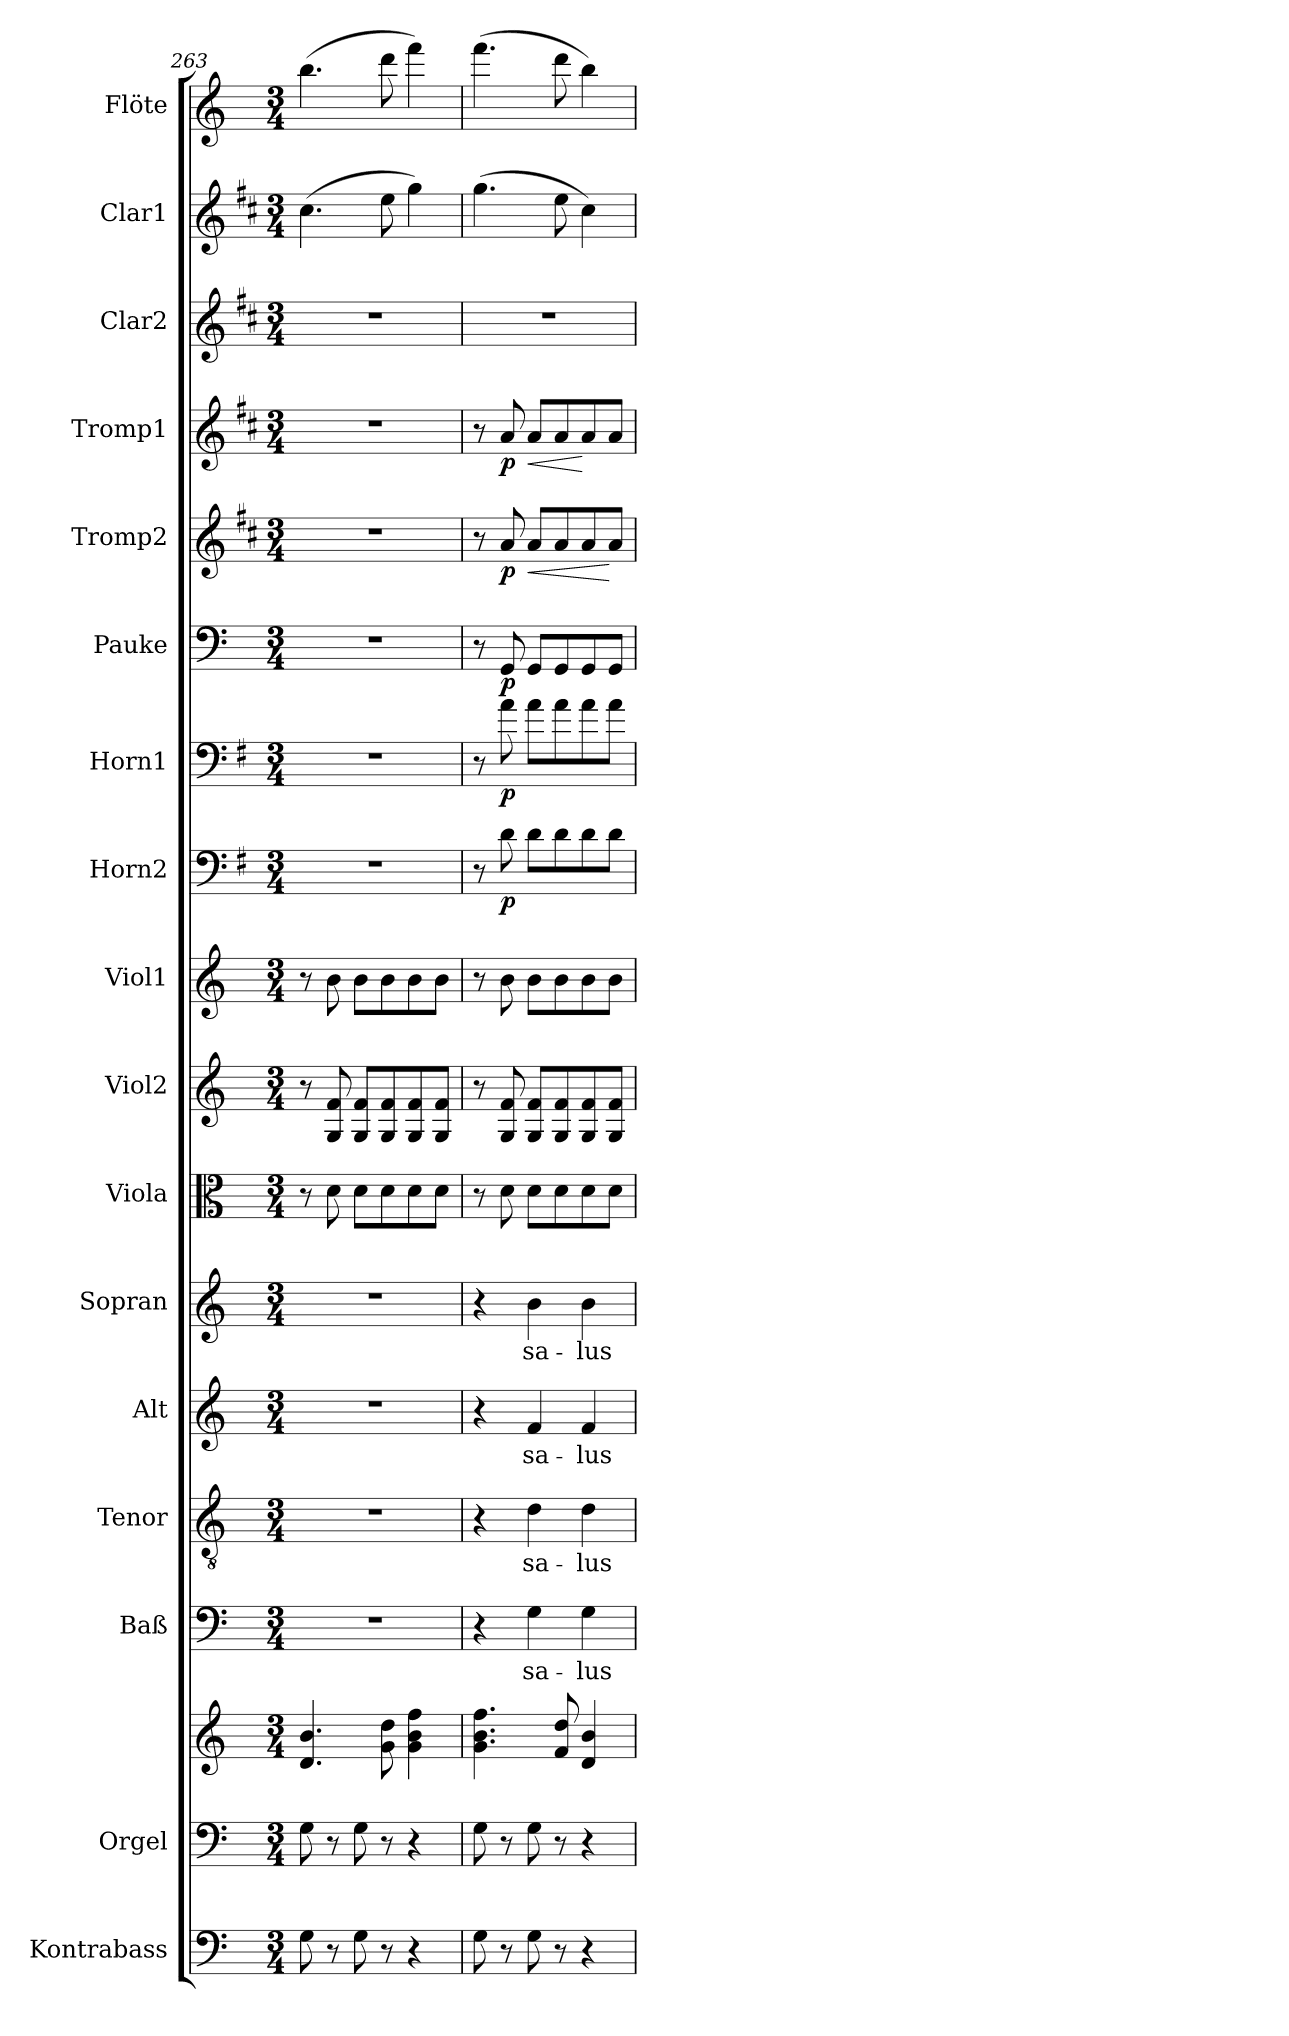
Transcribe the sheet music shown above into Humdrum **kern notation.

**kern	**kern	**kern	**kern	**text	**kern	**text	**kern	**text	**kern	**text	**kern	**kern	**kern	**kern	**dynam	**kern	**dynam	**kern	**dynam	**kern	**dynam	**kern	**dynam	**kern	**kern	**kern
*part17	*part16	*part16	*part15	*part15	*part14	*part14	*part13	*part13	*part12	*part12	*part11	*part10	*part9	*part8	*part8	*part7	*part7	*part6	*part6	*part5	*part5	*part4	*part4	*part3	*part2	*part1
*staff18	*staff17	*staff16	*staff15	*staff15	*staff14	*staff14	*staff13	*staff13	*staff12	*staff12	*staff11	*staff10	*staff9	*staff8	*staff8	*staff7	*staff7	*staff6	*staff6	*staff5	*staff5	*staff4	*staff4	*staff3	*staff2	*staff1
*I"Kontrabass	*I"Orgel	*	*I"Baß	*	*I"Tenor	*	*I"Alt	*	*I"Sopran	*	*I"Viola	*I"Viol2	*I"Viol1	*I"Horn2	*	*I"Horn1	*	*I"Pauke	*	*I"Tromp2	*	*I"Tromp1	*	*I"Clar2	*I"Clar1	*I"Flöte
*I'Kb	*	*	*I'B	*	*I'T	*	*I'A	*	*I'S	*	*I'Vla	*I'Vl2	*I'Vl1	*I'Hr2	*	*I'Hr1	*	*I'Pk	*	*I'Tr2	*	*I'Tr1	*	*I'Cl2	*I'Cl1	*I'Fl
*clefF4	*clefF4	*clefG2	*clefF4	*	*clefGv2	*	*clefG2	*	*clefG2	*	*clefC3	*clefG2	*clefG2	*clefF4	*	*clefF4	*	*clefF4	*	*clefG2	*	*clefG2	*	*clefG2	*clefG2	*clefG2
*ITrd7c12	*	*	*	*	*	*	*	*	*	*	*	*	*	*ITrd4c7	*	*ITrd4c7	*	*	*	*ITrd1c2	*	*ITrd1c2	*	*ITrd1c2	*ITrd1c2	*
*k[]	*k[]	*k[]	*k[]	*	*k[]	*	*k[]	*	*k[]	*	*k[]	*k[]	*k[]	*k[]	*	*k[]	*	*k[]	*	*k[]	*	*k[]	*	*k[]	*k[]	*k[]
*C:	*C:	*C:	*C:	*	*C:	*	*C:	*	*C:	*	*C:	*C:	*C:	*C:	*	*C:	*	*C:	*	*C:	*	*C:	*	*C:	*C:	*C:
*M3/4	*M3/4	*M3/4	*M3/4	*	*M3/4	*	*M3/4	*	*M3/4	*	*M3/4	*M3/4	*M3/4	*M3/4	*	*M3/4	*	*M3/4	*	*M3/4	*	*M3/4	*	*M3/4	*M3/4	*M3/4
=263	=263	=263	=263	=263	=263	=263	=263	=263	=263	=263	=263	=263	=263	=263	=263	=263	=263	=263	=263	=263	=263	=263	=263	=263	=263	=263
8GG\	8G\	4.d/ 4.b/	2.r	.	2.r	.	2.r	.	2.r	.	8r	8r	8r	2.r	.	2.r	.	2.r	.	2.r	.	2.r	.	2.r	(>4.b\	(>4.bb\
8r	8r	.	.	.	.	.	.	.	.	.	8d\	8G/ 8f/	8b\	.	.	.	.	.	.	.	.	.	.	.	.	.
8GG\	8G\	.	.	.	.	.	.	.	.	.	8d\L	8G/ 8f/L	8b\L	.	.	.	.	.	.	.	.	.	.	.	.	.
8r	8r	8g\ 8dd\	.	.	.	.	.	.	.	.	8d\	8G/ 8f/	8b\	.	.	.	.	.	.	.	.	.	.	.	8dd\	8ddd\
4r	4r	4g\ 4b\ 4ff\	.	.	.	.	.	.	.	.	8d\	8G/ 8f/	8b\	.	.	.	.	.	.	.	.	.	.	.	4ff\)	4fff\)
.	.	.	.	.	.	.	.	.	.	.	8d\J	8G/ 8f/J	8b\J	.	.	.	.	.	.	.	.	.	.	.	.	.
=264	=264	=264	=264	=264	=264	=264	=264	=264	=264	=264	=264	=264	=264	=264	=264	=264	=264	=264	=264	=264	=264	=264	=264	=264	=264	=264
8GG\	8G\	4.g\ 4.b\ 4.ff\	4r	.	4r	.	4r	.	4r	.	8r	8r	8r	8r	.	8r	.	8r	.	8r	.	8r	.	2.r	(>4.ff\	(>4.fff\
!	!	!	!	!	!	!	!	!	!	!	!	!	!	!	!LO:DY:b	!	!LO:DY:b	!	!LO:DY:b	!	!LO:DY:b	!	!LO:DY:b	!	!	!
8r	8r	.	.	.	.	.	.	.	.	.	8d\	8G/ 8f/	8b\	8G\	p	8d\	p	8GG/	p	8g/	p	8g/	p	.	.	.
!	!	!	!	!LO:LY:b	!	!LO:LY:b	!	!LO:LY:b	!	!LO:LY:b	!	!	!	!	!	!	!	!	!	!	!LO:HP:b	!	!LO:HP:b	!	!	!
8GG\	8G\	.	4G\	sa-	4d\	sa-	4f/	sa-	4b\	sa-	8d\L	8G/ 8f/L	8b\L	8G\L	.	8d\L	.	8GG/L	.	8g/L	<	8g/L	<	.	.	.
8r	8r	8f/ 8dd/	.	.	.	.	.	.	.	.	8d\	8G/ 8f/	8b\	8G\	.	8d\	.	8GG/	.	8g/	.	8g/	.	.	8dd\	8ddd\
!	!	!	!	!LO:LY:b	!	!LO:LY:b	!	!LO:LY:b	!	!LO:LY:b	!	!	!	!	!	!	!	!	!	!	!	!	!	!	!	!
4r	4r	4d/ 4b/	4G\	-lus	4d\	-lus	4f/	-lus	4b\	-lus	8d\	8G/ 8f/	8b\	8G\	.	8d\	.	8GG/	.	8g/	.	8g/	[	.	4b\)	4bb\)
.	.	.	.	.	.	.	.	.	.	.	8d\J	8G/ 8f/J	8b\J	8G\J	.	8d\J	.	8GG/J	.	8g/J	[	8g/J	.	.	.	.
=	=	=	=	=	=	=	=	=	=	=	=	=	=	=	=	=	=	=	=	=	=	=	=	=	=	=
*-	*-	*-	*-	*-	*-	*-	*-	*-	*-	*-	*-	*-	*-	*-	*-	*-	*-	*-	*-	*-	*-	*-	*-	*-	*-	*-
